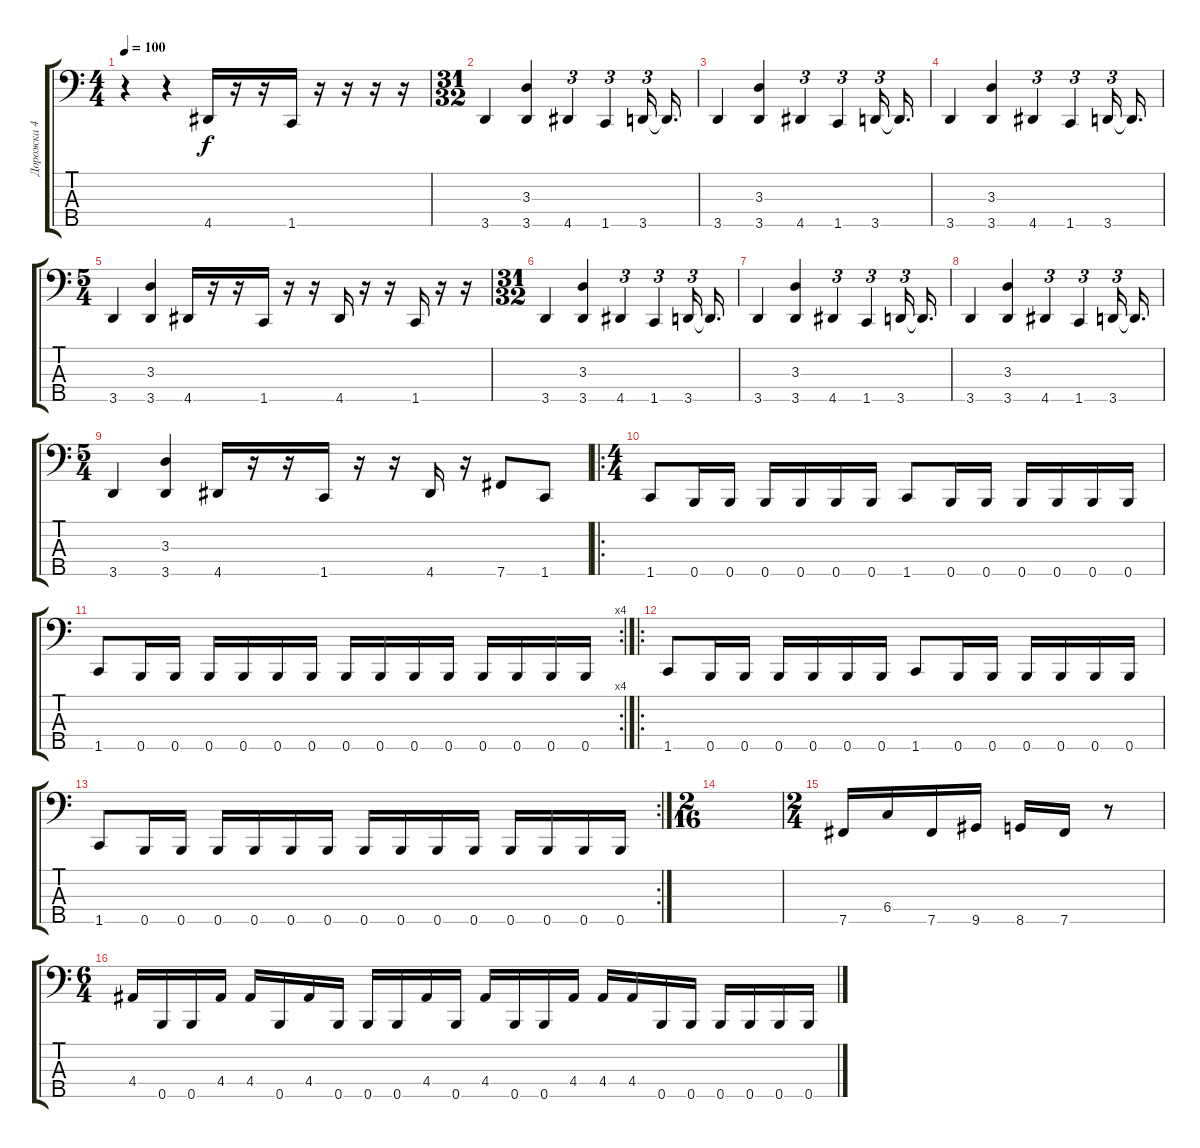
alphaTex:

\track ("Дорожка 4" "Дорожка 4") {instrument electricbassfinger}
\staff {score tabs}
\tuning (A2 E2 B1 Gb1 B0) {hide}
\ts (4 4)
\tempo 100
\clef f4
\ks c
r.4{dy f} r.4 4.5.16 r.16 r.16 1.5.16 r.16 r.16 r.16 r.16 |
\ts (31 32)
3.5.4 (3.3 3.5).4 4.5.4{tu (3 2)} 1.5.4{tu (3 2)} 3.5.16{tu (3 2)} 3.5{t}.16{d} |
3.5.4 (3.3 3.5).4 4.5.4{tu (3 2)} 1.5.4{tu (3 2)} 3.5.16{tu (3 2)} 3.5{t}.16{d} |
3.5.4 (3.3 3.5).4 4.5.4{tu (3 2)} 1.5.4{tu (3 2)} 3.5.16{tu (3 2)} 3.5{t}.16{d} |
\ts (5 4)
3.5.4 (3.3 3.5).4 4.5.16 r.16 r.16 1.5.16 r.16 r.16 4.5.16 r.16 r.16 1.5.16 r.16 r.16 |
\ts (31 32)
3.5.4 (3.3 3.5).4 4.5.4{tu (3 2)} 1.5.4{tu (3 2)} 3.5.16{tu (3 2)} 3.5{t}.16{d} |
3.5.4 (3.3 3.5).4 4.5.4{tu (3 2)} 1.5.4{tu (3 2)} 3.5.16{tu (3 2)} 3.5{t}.16{d} |
3.5.4 (3.3 3.5).4 4.5.4{tu (3 2)} 1.5.4{tu (3 2)} 3.5.16{tu (3 2)} 3.5{t}.16{d} |
\ts (5 4)
3.5.4 (3.3 3.5).4 4.5.16 r.16 r.16 1.5.16 r.16 r.16 4.5.16 r.16 7.5.8 1.5.8 |
\ro
\ts (4 4)
1.5.8 0.5.16 0.5.16 0.5.16 0.5.16 0.5.16 0.5.16 1.5.8 0.5.16 0.5.16 0.5.16 0.5.16 0.5.16 0.5.16 |
\rc 4
1.5.8 0.5.16 0.5.16 0.5.16 0.5.16 0.5.16 0.5.16 0.5.16 0.5.16 0.5.16 0.5.16 0.5.16 0.5.16 0.5.16 0.5.16 |
\ro
1.5.8 0.5.16 0.5.16 0.5.16 0.5.16 0.5.16 0.5.16 1.5.8 0.5.16 0.5.16 0.5.16 0.5.16 0.5.16 0.5.16 |
\rc 2
1.5.8 0.5.16 0.5.16 0.5.16 0.5.16 0.5.16 0.5.16 0.5.16 0.5.16 0.5.16 0.5.16 0.5.16 0.5.16 0.5.16 0.5.16 |
\ts (2 16)
|
\ts (2 4)
7.5.16 6.4.16 7.5.16 9.5.16 8.5.16 7.5.16 r.8 |
\ts (6 4)
4.4.16 0.5.16 0.5.16 4.4.16 4.4.16 0.5.16 4.4.16 0.5.16 0.5.16 0.5.16 4.4.16 0.5.16 4.4.16 0.5.16 0.5.16 4.4.16 4.4.16 4.4.16 0.5.16 0.5.16 0.5.16 0.5.16 0.5.16 0.5.16
